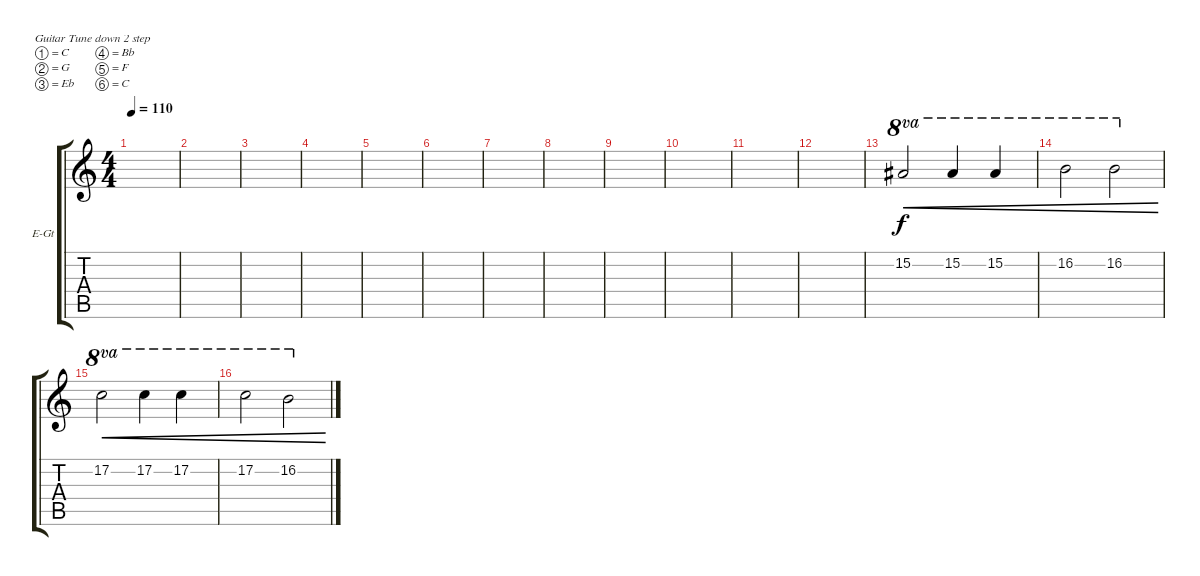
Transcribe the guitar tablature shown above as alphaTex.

\defaultSystemsLayout 4
\bracketExtendMode groupsimilarinstruments
\firstSystemTrackNameOrientation horizontal
\otherSystemsTrackNameOrientation horizontal
\track ("Electric Guitar 8" "E-Gt") {instrument distortionguitar}
\staff {score tabs}
\tuning (C4 G3 Eb3 Bb2 F2 C2)
\ts (4 4)
\tempo 110
\clef g2
\scale
0.333333
\ks c
|
\scale
0.333333 |
\scale
0.333333 |
\scale
0.333333 |
\scale
0.333333 |
\scale
0.333333 |
\scale
0.333333 |
\scale
0.333333 |
\scale
0.333333 |
\scale
0.333333 |
|
|
15.2.2{ot 8va cre} 15.2.4{ot 8va cre} 15.2.4{ot 8va cre} |
16.2.2{ot 8va cre} 16.2.2{ot 8va cre} |
17.2.2{ot 8va cre} 17.2.4{ot 8va cre} 17.2.4{ot 8va cre} |
17.2.2{ot 8va cre} 16.2.2{ot 8va cre}
